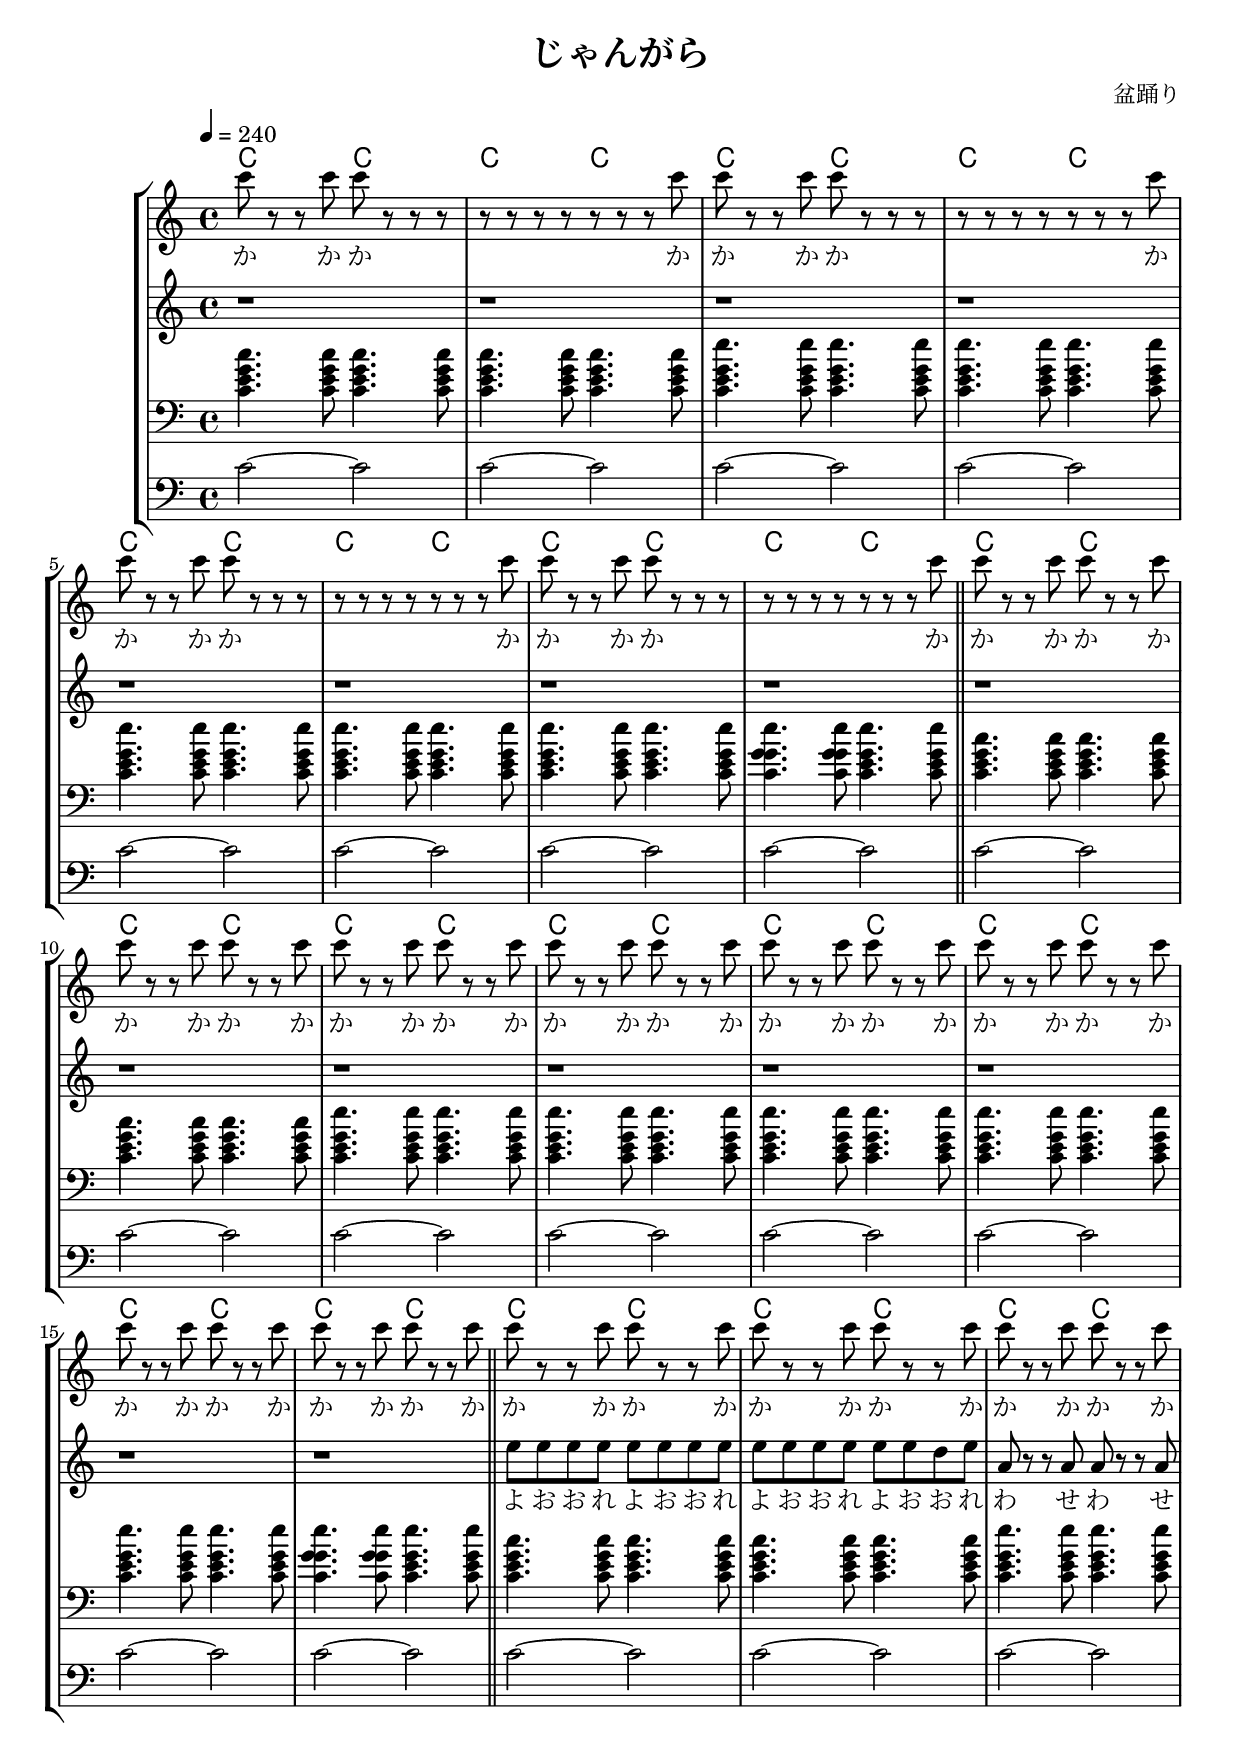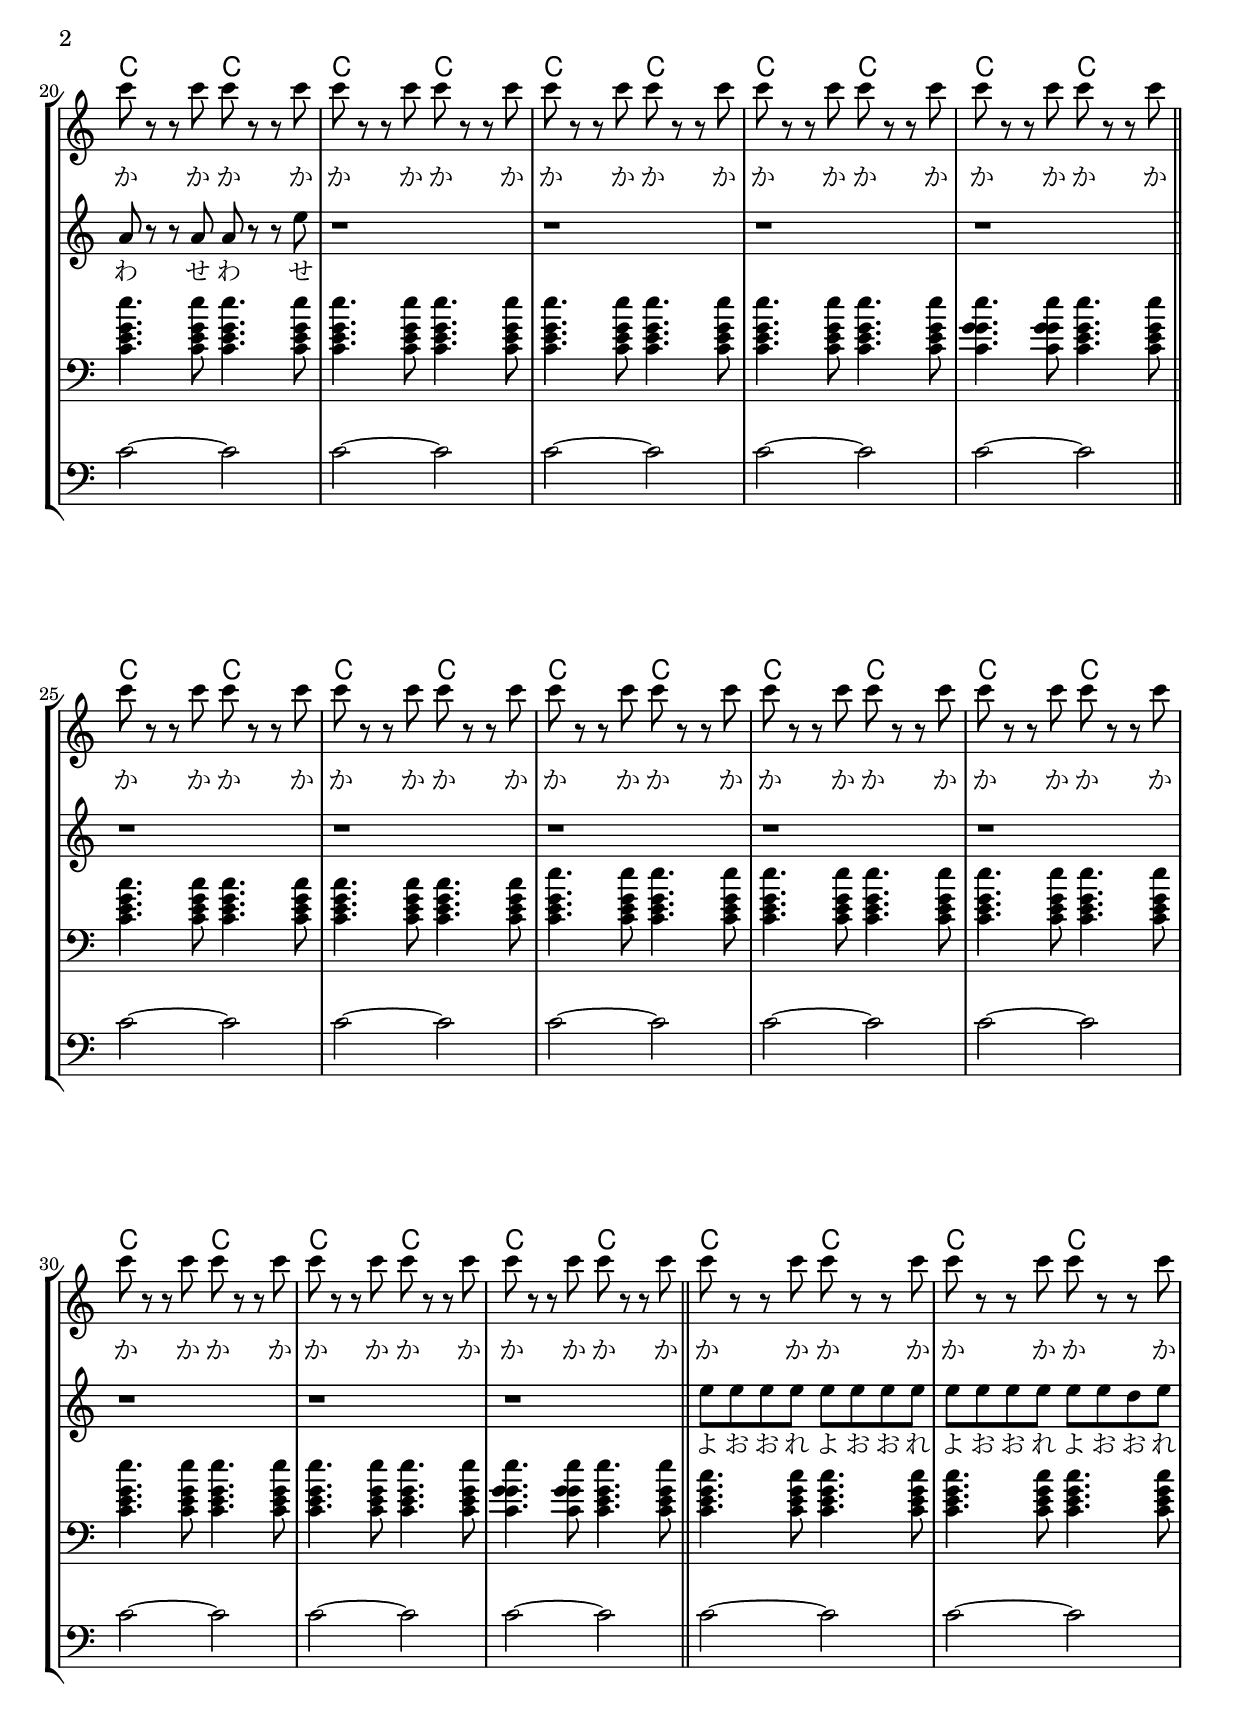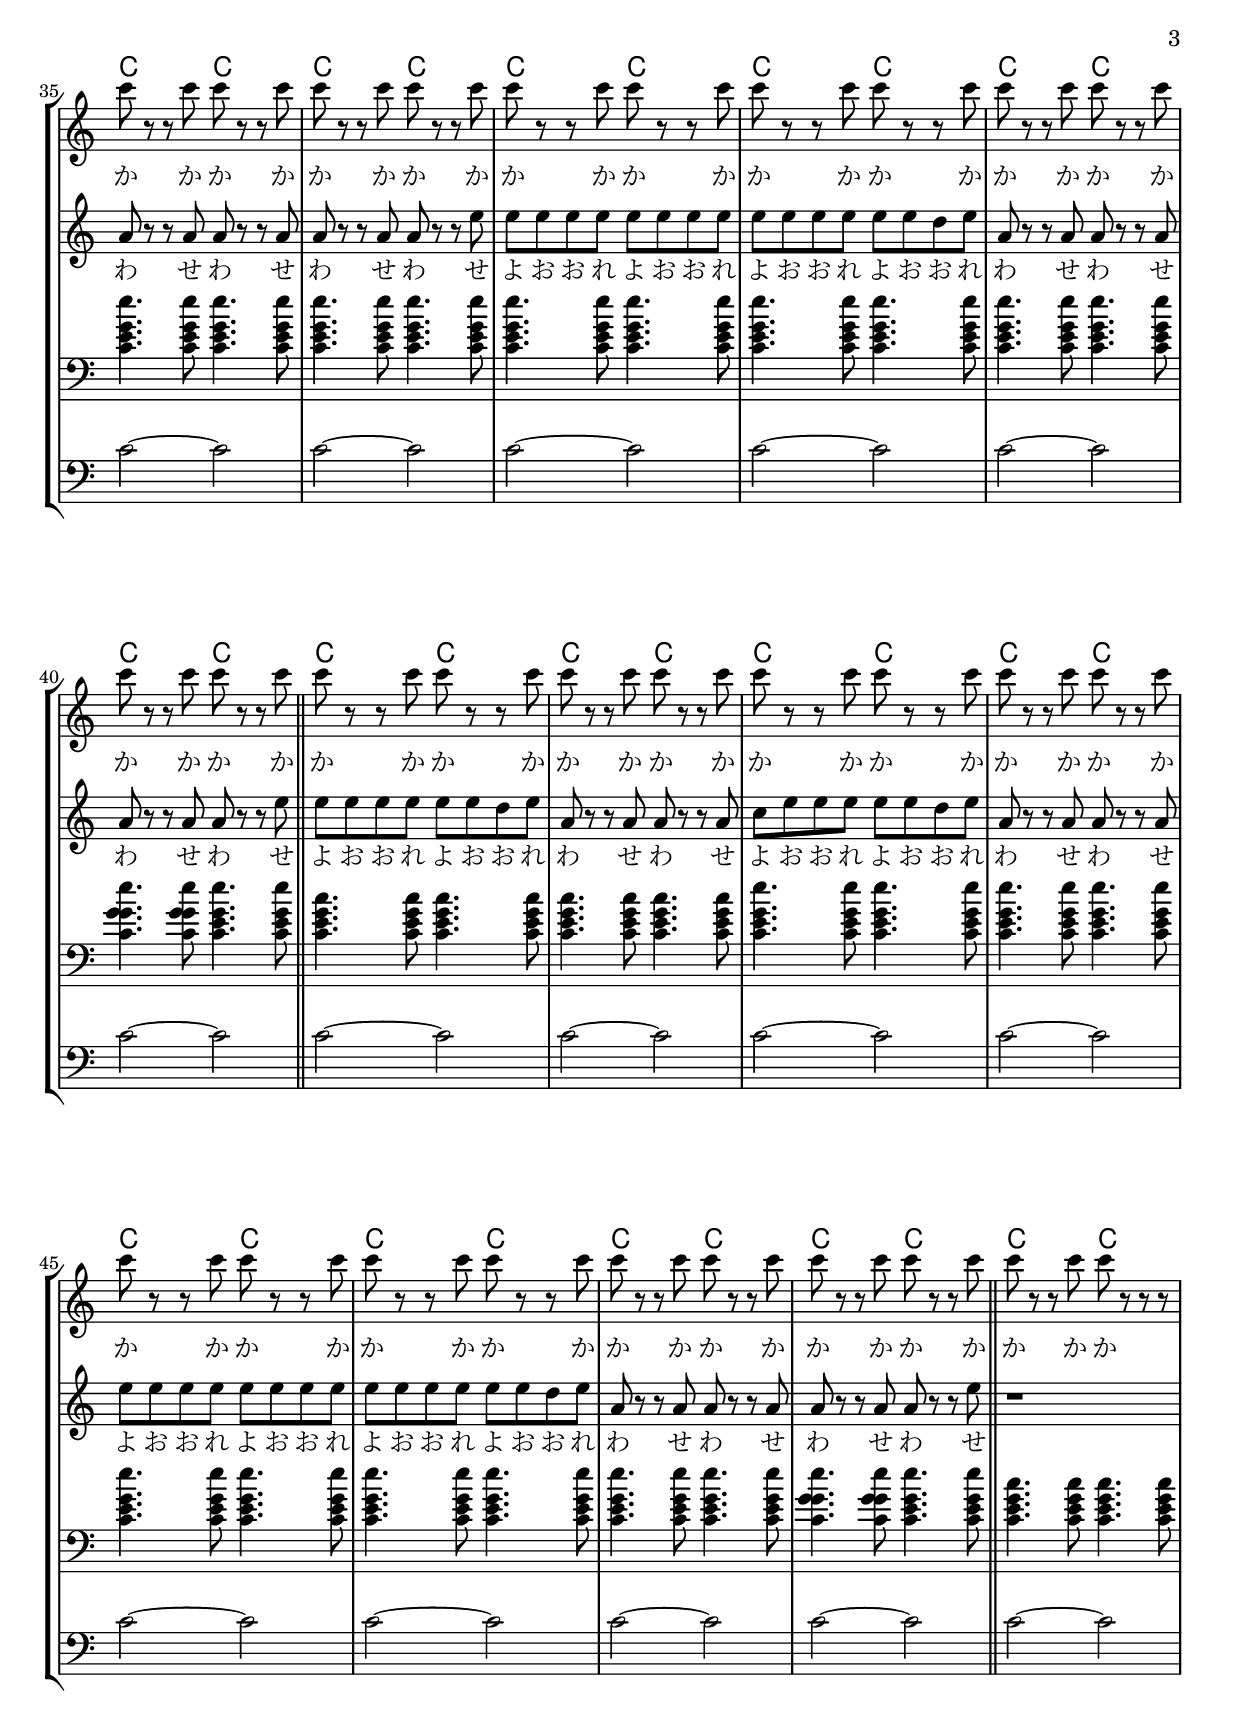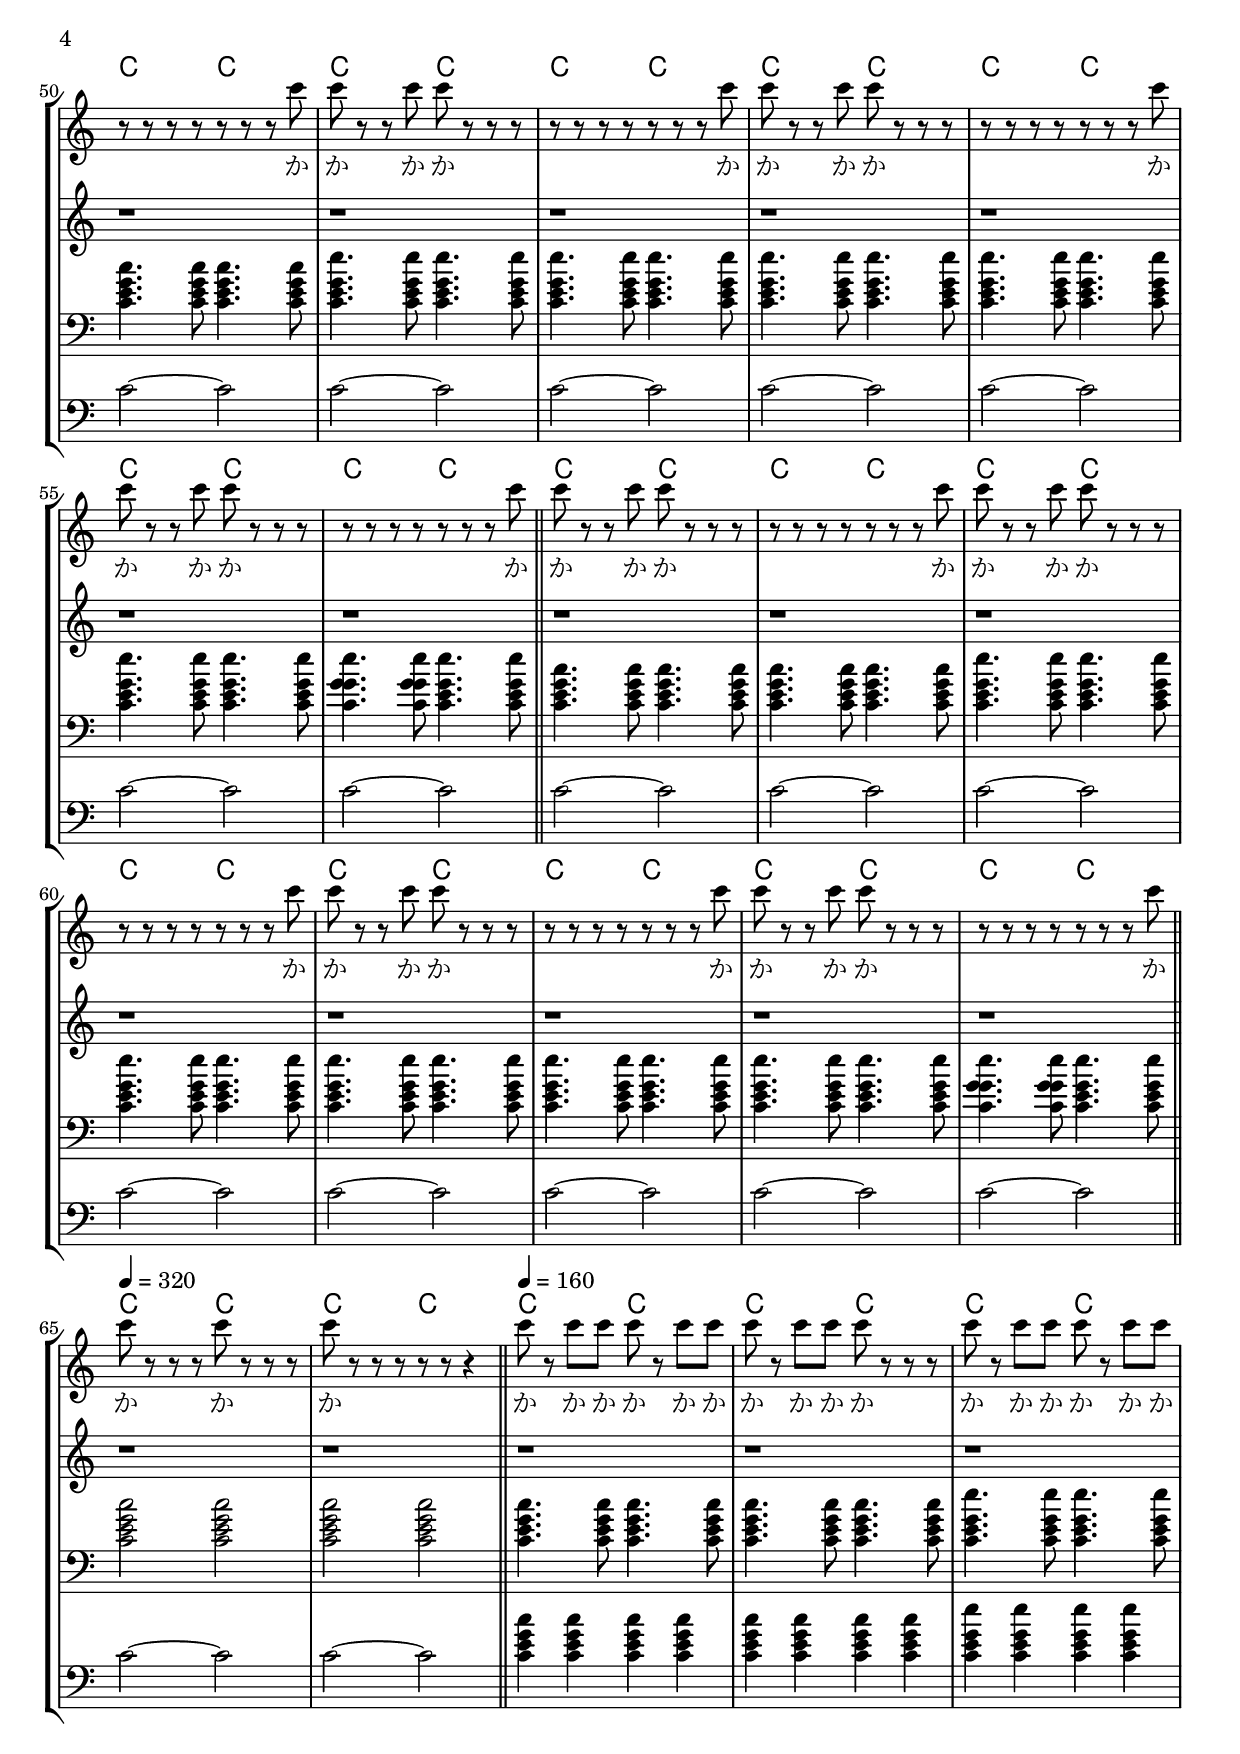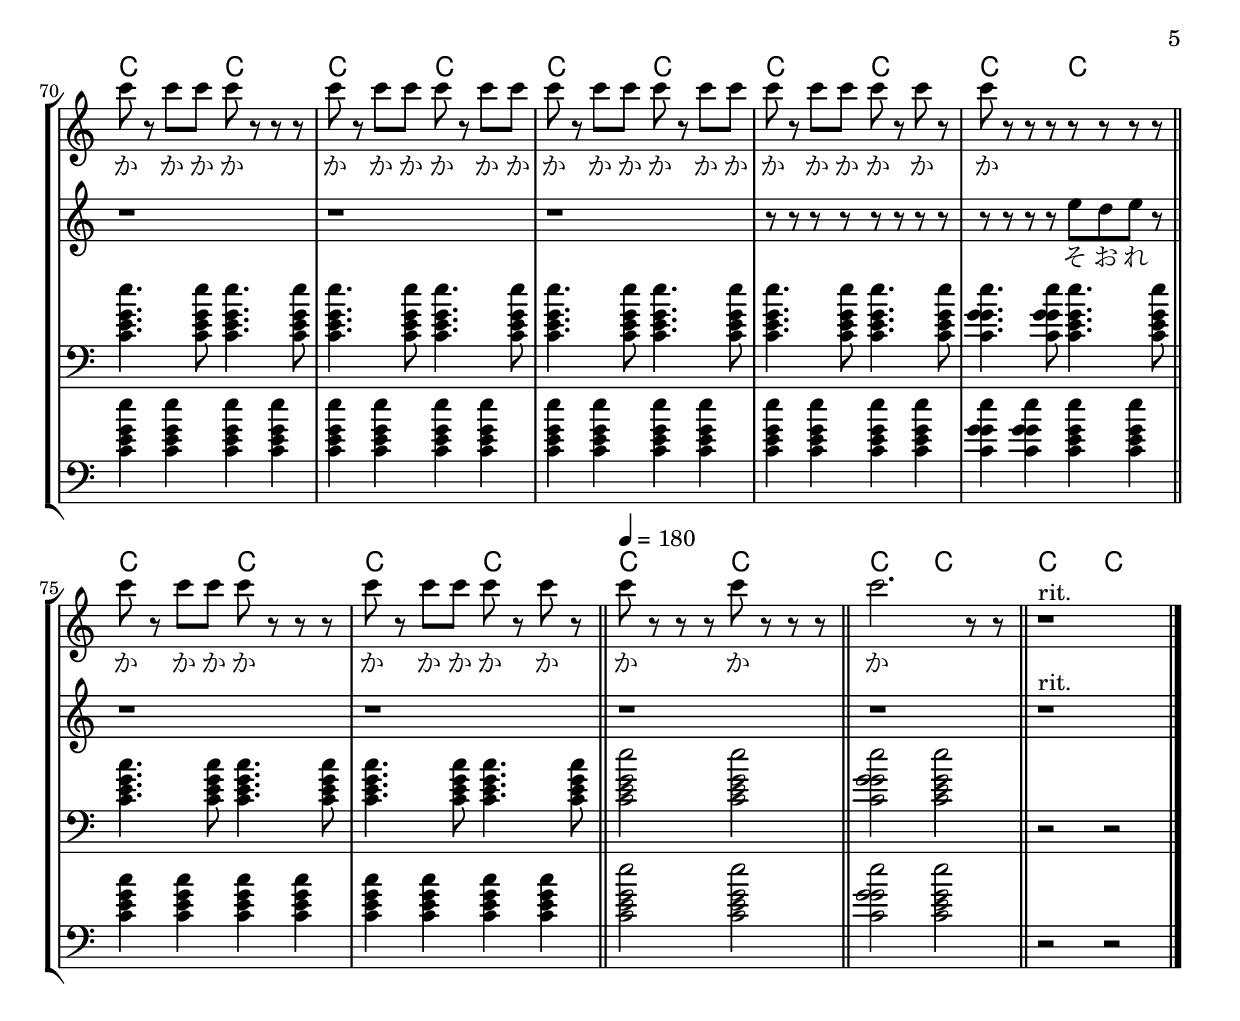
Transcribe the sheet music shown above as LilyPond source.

\version "2.12.1"

\header {
	title = \markup {じゃんがら}
	composer = \markup \center-column {盆踊り}
}

harmony = \chordmode {
	c2 c2 c2 c2 c2 c2 c2 c2 c2 c2 c2 c2 c2 c2 c2 c2 

	c2 c2 c2 c2 c2 c2 c2 c2 c2 c2 c2 c2 c2 c2 c2 c2 

	c2 c2 c2 c2 c2 c2 c2 c2 c2 c2 c2 c2 c2 c2 c2 c2 

	c2 c2 c2 c2 c2 c2 c2 c2 c2 c2 c2 c2 c2 c2 c2 c2 

	c2 c2 c2 c2 c2 c2 c2 c2 c2 c2 c2 c2 c2 c2 c2 c2 

	c2 c2 c2 c2 c2 c2 c2 c2 c2 c2 c2 c2 c2 c2 c2 c2 

	c2 c2 c2 c2 c2 c2 c2 c2 c2 c2 c2 c2 c2 c2 c2 c2 

	c2 c2 c2 c2 c2 c2 c2 c2 c2 c2 c2 c2 c2 c2 c2 c2 

	c2 c2 c2 c2 

	c2 c2 c2 c2 c2 c2 c2 c2 c2 c2 c2 c2 c2 c2 c2 c2 

	c2 c2 c2 c2 

	c2 c2 

	c2 c2 

	c2 c2 
}

melody = {
	\set Staff.midiInstrument = #"Glockenspiel"
	\set Staff.midiMinimumVolume = #0.7
	\set Staff.midiMaximumVolume = #0.9
		\key c \major
	\tempo 4 = 240
c'''8  r8  r8  c'''8  c'''8  r8  r8  r8 
	r8  r8  r8  r8  r8  r8  r8  c'''8 
	c'''8  r8  r8  c'''8  c'''8  r8  r8  r8 
	r8  r8  r8  r8  r8  r8  r8  c'''8 
	c'''8  r8  r8  c'''8  c'''8  r8  r8  r8 
	r8  r8  r8  r8  r8  r8  r8  c'''8 
	c'''8  r8  r8  c'''8  c'''8  r8  r8  r8 
	r8  r8  r8  r8  r8  r8  r8  c'''8
	\set Staff.midiInstrument = #"Glockenspiel"
	\set Staff.midiMinimumVolume = #0.7
	\set Staff.midiMaximumVolume = #0.9
	c'''8  r8  r8  c'''8  c'''8  r8  r8  c'''8 
	c'''8  r8  r8  c'''8  c'''8  r8  r8  c'''8 
	c'''8  r8  r8  c'''8  c'''8  r8  r8  c'''8 
	c'''8  r8  r8  c'''8  c'''8  r8  r8  c'''8 
	c'''8  r8  r8  c'''8  c'''8  r8  r8  c'''8 
	c'''8  r8  r8  c'''8  c'''8  r8  r8  c'''8 
	c'''8  r8  r8  c'''8  c'''8  r8  r8  c'''8 
	c'''8  r8  r8  c'''8  c'''8  r8  r8  c'''8
	\set Staff.midiInstrument = #"Glockenspiel"
	\set Staff.midiMinimumVolume = #0.7
	\set Staff.midiMaximumVolume = #0.9
	c'''8  r8  r8  c'''8  c'''8  r8  r8  c'''8 
	c'''8  r8  r8  c'''8  c'''8  r8  r8  c'''8 
	c'''8  r8  r8  c'''8  c'''8  r8  r8  c'''8 
	c'''8  r8  r8  c'''8  c'''8  r8  r8  c'''8 
	c'''8  r8  r8  c'''8  c'''8  r8  r8  c'''8 
	c'''8  r8  r8  c'''8  c'''8  r8  r8  c'''8 
	c'''8  r8  r8  c'''8  c'''8  r8  r8  c'''8 
	c'''8  r8  r8  c'''8  c'''8  r8  r8  c'''8
	\set Staff.midiInstrument = #"Glockenspiel"
	\set Staff.midiMinimumVolume = #0.7
	\set Staff.midiMaximumVolume = #0.9
	c'''8  r8  r8  c'''8  c'''8  r8  r8  c'''8 
	c'''8  r8  r8  c'''8  c'''8  r8  r8  c'''8 
	c'''8  r8  r8  c'''8  c'''8  r8  r8  c'''8 
	c'''8  r8  r8  c'''8  c'''8  r8  r8  c'''8 
	c'''8  r8  r8  c'''8  c'''8  r8  r8  c'''8 
	c'''8  r8  r8  c'''8  c'''8  r8  r8  c'''8 
	c'''8  r8  r8  c'''8  c'''8  r8  r8  c'''8 
	c'''8  r8  r8  c'''8  c'''8  r8  r8  c'''8
	\set Staff.midiInstrument = #"Glockenspiel"
	\set Staff.midiMinimumVolume = #0.7
	\set Staff.midiMaximumVolume = #0.9
	c'''8  r8  r8  c'''8  c'''8  r8  r8  c'''8 
	c'''8  r8  r8  c'''8  c'''8  r8  r8  c'''8 
	c'''8  r8  r8  c'''8  c'''8  r8  r8  c'''8 
	c'''8  r8  r8  c'''8  c'''8  r8  r8  c'''8 
	c'''8  r8  r8  c'''8  c'''8  r8  r8  c'''8 
	c'''8  r8  r8  c'''8  c'''8  r8  r8  c'''8 
	c'''8  r8  r8  c'''8  c'''8  r8  r8  c'''8 
	c'''8  r8  r8  c'''8  c'''8  r8  r8  c'''8
	\set Staff.midiInstrument = #"Glockenspiel"
	\set Staff.midiMinimumVolume = #0.7
	\set Staff.midiMaximumVolume = #0.9
	c'''8  r8  r8  c'''8  c'''8  r8  r8  c'''8 
	c'''8  r8  r8  c'''8  c'''8  r8  r8  c'''8 
	c'''8  r8  r8  c'''8  c'''8  r8  r8  c'''8 
	c'''8  r8  r8  c'''8  c'''8  r8  r8  c'''8 
	c'''8  r8  r8  c'''8  c'''8  r8  r8  c'''8 
	c'''8  r8  r8  c'''8  c'''8  r8  r8  c'''8 
	c'''8  r8  r8  c'''8  c'''8  r8  r8  c'''8 
	c'''8  r8  r8  c'''8  c'''8  r8  r8  c'''8
	\set Staff.midiInstrument = #"Glockenspiel"
	\set Staff.midiMinimumVolume = #0.7
	\set Staff.midiMaximumVolume = #0.9
	c'''8  r8  r8  c'''8  c'''8  r8  r8  r8 
	r8  r8  r8  r8  r8  r8  r8  c'''8 
	c'''8  r8  r8  c'''8  c'''8  r8  r8  r8 
	r8  r8  r8  r8  r8  r8  r8  c'''8 
	c'''8  r8  r8  c'''8  c'''8  r8  r8  r8 
	r8  r8  r8  r8  r8  r8  r8  c'''8 
	c'''8  r8  r8  c'''8  c'''8  r8  r8  r8 
	r8  r8  r8  r8  r8  r8  r8  c'''8
	\set Staff.midiInstrument = #"Glockenspiel"
	\set Staff.midiMinimumVolume = #0.7
	\set Staff.midiMaximumVolume = #0.9
	c'''8  r8  r8  c'''8  c'''8  r8  r8  r8 
	r8  r8  r8  r8  r8  r8  r8  c'''8 
	c'''8  r8  r8  c'''8  c'''8  r8  r8  r8 
	r8  r8  r8  r8  r8  r8  r8  c'''8 
	c'''8  r8  r8  c'''8  c'''8  r8  r8  r8 
	r8  r8  r8  r8  r8  r8  r8  c'''8 
	c'''8  r8  r8  c'''8  c'''8  r8  r8  r8 
	r8  r8  r8  r8  r8  r8  r8  c'''8
	\set Staff.midiInstrument = #"Glockenspiel"
	\set Staff.midiMinimumVolume = #0.7
	\set Staff.midiMaximumVolume = #0.9
		\tempo 4 = 320
c'''8  r8  r8  r8  c'''8  r8  r8  r8 
	c'''8  r8  r8  r8  r8  r8  r4
	\set Staff.midiInstrument = #"Glockenspiel"
	\set Staff.midiMinimumVolume = #0.7
	\set Staff.midiMaximumVolume = #0.9
		\tempo 4 = 160
c'''8  r8  c'''8  c'''8  c'''8  r8  c'''8  c'''8 
	c'''8  r8  c'''8  c'''8  c'''8  r8  r8  r8 
	c'''8  r8  c'''8  c'''8  c'''8  r8  c'''8  c'''8 
	c'''8  r8  c'''8  c'''8  c'''8  r8  r8  r8 
	c'''8  r8  c'''8  c'''8  c'''8  r8  c'''8  c'''8 
	c'''8  r8  c'''8  c'''8  c'''8  r8  c'''8  c'''8 
	c'''8  r8  c'''8  c'''8  c'''8  r8  c'''8  r8 
	c'''8  r8  r8  r8  r8  r8  r8  r8
	\set Staff.midiInstrument = #"Glockenspiel"
	\set Staff.midiMinimumVolume = #0.7
	\set Staff.midiMaximumVolume = #0.9
	c'''8  r8  c'''8  c'''8  c'''8  r8  r8  r8 
	c'''8  r8  c'''8  c'''8  c'''8  r8  c'''8  r8
	\set Staff.midiInstrument = #"Glockenspiel"
	\set Staff.midiMinimumVolume = #0.7
	\set Staff.midiMaximumVolume = #0.9
		\tempo 4 = 180
c'''8  r8  r8  r8  c'''8  r8  r8  r8
	\set Staff.midiInstrument = #"Glockenspiel"
	\set Staff.midiMinimumVolume = #0.7
	\set Staff.midiMaximumVolume = #0.9
	c'''2.  r8  	r8 	r1^"rit." \bar "|."
}

words = \lyricmode {
	か  か  か  か  か  か  か  か  か  か  か  か  か  か  か  か  
	か  か  か  か  か  か  か  か  か  か  か  か  か  か  か  か  か  か  か  か  か  か  か  か  か  か  か  か  か  か  か  か  
	か  か  か  か  か  か  か  か  か  か  か  か  か  か  か  か  か  か  か  か  か  か  か  か  か  か  か  か  か  か  か  か  
	か  か  か  か  か  か  か  か  か  か  か  か  か  か  か  か  か  か  か  か  か  か  か  か  か  か  か  か  か  か  か  か  
	か  か  か  か  か  か  か  か  か  か  か  か  か  か  か  か  か  か  か  か  か  か  か  か  か  か  か  か  か  か  か  か  
	か  か  か  か  か  か  か  か  か  か  か  か  か  か  か  か  か  か  か  か  か  か  か  か  か  か  か  か  か  か  か  か  
	か  か  か  か  か  か  か  か  か  か  か  か  か  か  か  か  
	か  か  か  か  か  か  か  か  か  か  か  か  か  か  か  か  
	か  か  か  
	か  か  か  か  か  か  か  か  か  か  か  か  か  か  か  か  か  か  か  か  か  か  か  か  か  か  か  か  か  か  か  か  か  か  か  か  か  か  
	か  か  か  か  か  か  か  か  か  
	か  か  
	か  
	
}

secondmelody = {
	\key c \major
	\tempo 4 = 240
	r1 | r1 | r1 | r1 | r1 | r1 | r1 | r1   
	r1 | r1 | r1 | r1 | r1 | r1 | r1 | r1   
	\set Staff.midiInstrument = #"mmi0.42"
	\set Staff.midiMinimumVolume = #0.7
	\set Staff.midiMaximumVolume = #0.9
	e''8  e''8  e''8  e''8  e''8  e''8  e''8  e''8 
	e''8  e''8  e''8  e''8  e''8  e''8  d''8  e''8 
	a'8  r8  r8  a'8  a'8  r8  r8  a'8 
	a'8  r8  r8  a'8  a'8  r8  r8  e''8
	r1 r1 r1 r1 	r1 | r1 | r1 | r1 | r1 | r1 | r1 | r1   
	\set Staff.midiInstrument = #"mmi0.42"
	\set Staff.midiMinimumVolume = #0.7
	\set Staff.midiMaximumVolume = #0.9
	e''8  e''8  e''8  e''8  e''8  e''8  e''8  e''8 
	e''8  e''8  e''8  e''8  e''8  e''8  d''8  e''8 
	a'8  r8  r8  a'8  a'8  r8  r8  a'8 
	a'8  r8  r8  a'8  a'8  r8  r8  e''8 
	e''8  e''8  e''8  e''8  e''8  e''8  e''8  e''8 
	e''8  e''8  e''8  e''8  e''8  e''8  d''8  e''8 
	a'8  r8  r8  a'8  a'8  r8  r8  a'8 
	a'8  r8  r8  a'8  a'8  r8  r8  e''8
	\set Staff.midiInstrument = #"mmi0.42"
	\set Staff.midiMinimumVolume = #0.7
	\set Staff.midiMaximumVolume = #0.9
	e''8  e''8  e''8  e''8  e''8  e''8  d''8  e''8 
	a'8  r8  r8  a'8  a'8  r8  r8  a'8 
	c''8  e''8  e''8  e''8  e''8  e''8  d''8  e''8 
	a'8  r8  r8  a'8  a'8  r8  r8  a'8 
	e''8  e''8  e''8  e''8  e''8  e''8  e''8  e''8 
	e''8  e''8  e''8  e''8  e''8  e''8  d''8  e''8 
	a'8  r8  r8  a'8  a'8  r8  r8  a'8 
	a'8  r8  r8  a'8  a'8  r8  r8  e''8
	r1 | r1 | r1 | r1 | r1 | r1 | r1 | r1   
	r1 | r1 | r1 | r1 | r1 | r1 | r1 | r1   
	\tempo 4 = 320
	r1 | r1   
	\set Staff.midiInstrument = #"mmi0.42"
	\set Staff.midiMinimumVolume = #0.7
	\set Staff.midiMaximumVolume = #0.9
		\tempo 4 = 160
r1
r1
r1
r1
r1
r1
r8  r8  r8  r8  r8  r8  r8  r8 
	r8  r8  r8  r8  e''8  d''8  e''8  r8
	r1 | r1   
	\tempo 4 = 180
	r1   
	r1   
	r1^"rit." \bar "|."
}

secondwords = \lyricmode {
	
	
	よ  お  お  れ  よ  お  お  れ  よ  お  お  れ  よ  お  お  れ  わ  せ  わ  せ  わ  せ  わ  せ  
	
	よ  お  お  れ  よ  お  お  れ  よ  お  お  れ  よ  お  お  れ  わ  せ  わ  せ  わ  せ  わ  せ  よ  お  お  れ  よ  お  お  れ  よ  お  お  れ  よ  お  お  れ  わ  せ  わ  せ  わ  せ  わ  せ  
	よ  お  お  れ  よ  お  お  れ  わ  せ  わ  せ  よ  お  お  れ  よ  お  お  れ  わ  せ  わ  せ  よ  お  お  れ  よ  お  お  れ  よ  お  お  れ  よ  お  お  れ  わ  せ  わ  せ  わ  せ  わ  せ  
	
	
	
	そ  お  れ  
	
	
	
	
}

tempochange = {
	\time 4/4
	\tempo 4 = 240
	r1 | r1 | r1 | r1 | r1 | r1 | r1 | r1 \bar "||"
	\tempo 4 = 240
	r1 | r1 | r1 | r1 | r1 | r1 | r1 | r1 \bar "||"
	\tempo 4 = 240
	r1 | r1 | r1 | r1 | r1 | r1 | r1 | r1 \bar "||"
	\tempo 4 = 240
	r1 | r1 | r1 | r1 | r1 | r1 | r1 | r1 \bar "||"
	\tempo 4 = 240
	r1 | r1 | r1 | r1 | r1 | r1 | r1 | r1 \bar "||"
	\tempo 4 = 240
	r1 | r1 | r1 | r1 | r1 | r1 | r1 | r1 \bar "||"
	\tempo 4 = 240
	r1 | r1 | r1 | r1 | r1 | r1 | r1 | r1 \bar "||"
	\tempo 4 = 240
	r1 | r1 | r1 | r1 | r1 | r1 | r1 | r1 \bar "||"
	\tempo 4 = 320
	r1 | r1 \bar "||"
	\tempo 4 = 160
	r1 | r1 | r1 | r1 | r1 | r1 | r1 | r1 \bar "||"
	\tempo 4 = 160
	r1 | r1 \bar "||"
	\tempo 4 = 180
	r1 \bar "||"
	\tempo 4 = 180
	r1 \bar "||"
	\tempo 4 = 180
	\tempo 4 = 135 r2 \tempo 4 = 120 r2 \bar "|."
}

mainacc = {
	\clef bass
	\set Staff.midiInstrument = #"Taiko Drum"
	\set Staff.midiMinimumVolume = #0.3
	\set Staff.midiMaximumVolume = #0.6
	\time 4/4
	\key c \major
	\tempo 4 = 240
	<c' e' g' c''>4. <c' e' g' c''>8
	<c' e' g' c''>4. <c' e' g' c''>8
	<c' e' g' c''>4. <c' e' g' c''>8
	<c' e' g' c''>4. <c' e' g' c''>8
	<c' e' g' e''>4. <c' e' g' e''>8
	<c' e' g' e''>4. <c' e' g' e''>8
	<c' e' g' e''>4. <c' e' g' e''>8
	<c' e' g' e''>4. <c' e' g' e''>8
	<c' e' g' e''>4. <c' e' g' e''>8
	<c' e' g' e''>4. <c' e' g' e''>8
	<c' e' g' e''>4. <c' e' g' e''>8
	<c' e' g' e''>4. <c' e' g' e''>8
	<c' e' g' e''>4. <c' e' g' e''>8
	<c' e' g' e''>4. <c' e' g' e''>8
	<c' g' g' e''>4. <c' g' g' e''>8
	<c' e' g' e''>4. <c' e' g' e''>8
	\bar "||"

	\set Staff.midiInstrument = #"Taiko Drum"
	\set Staff.midiMinimumVolume = #0.3
	\set Staff.midiMaximumVolume = #0.6
	<c' e' g' c''>4. <c' e' g' c''>8
	<c' e' g' c''>4. <c' e' g' c''>8
	<c' e' g' c''>4. <c' e' g' c''>8
	<c' e' g' c''>4. <c' e' g' c''>8
	<c' e' g' e''>4. <c' e' g' e''>8
	<c' e' g' e''>4. <c' e' g' e''>8
	<c' e' g' e''>4. <c' e' g' e''>8
	<c' e' g' e''>4. <c' e' g' e''>8
	<c' e' g' e''>4. <c' e' g' e''>8
	<c' e' g' e''>4. <c' e' g' e''>8
	<c' e' g' e''>4. <c' e' g' e''>8
	<c' e' g' e''>4. <c' e' g' e''>8
	<c' e' g' e''>4. <c' e' g' e''>8
	<c' e' g' e''>4. <c' e' g' e''>8
	<c' g' g' e''>4. <c' g' g' e''>8
	<c' e' g' e''>4. <c' e' g' e''>8
	\bar "||"

	\set Staff.midiInstrument = #"Taiko Drum"
	\set Staff.midiMinimumVolume = #0.3
	\set Staff.midiMaximumVolume = #0.6
	<c' e' g' c''>4. <c' e' g' c''>8
	<c' e' g' c''>4. <c' e' g' c''>8
	<c' e' g' c''>4. <c' e' g' c''>8
	<c' e' g' c''>4. <c' e' g' c''>8
	<c' e' g' e''>4. <c' e' g' e''>8
	<c' e' g' e''>4. <c' e' g' e''>8
	<c' e' g' e''>4. <c' e' g' e''>8
	<c' e' g' e''>4. <c' e' g' e''>8
	<c' e' g' e''>4. <c' e' g' e''>8
	<c' e' g' e''>4. <c' e' g' e''>8
	<c' e' g' e''>4. <c' e' g' e''>8
	<c' e' g' e''>4. <c' e' g' e''>8
	<c' e' g' e''>4. <c' e' g' e''>8
	<c' e' g' e''>4. <c' e' g' e''>8
	<c' g' g' e''>4. <c' g' g' e''>8
	<c' e' g' e''>4. <c' e' g' e''>8
	\bar "||"

	\set Staff.midiInstrument = #"Taiko Drum"
	\set Staff.midiMinimumVolume = #0.3
	\set Staff.midiMaximumVolume = #0.6
	<c' e' g' c''>4. <c' e' g' c''>8
	<c' e' g' c''>4. <c' e' g' c''>8
	<c' e' g' c''>4. <c' e' g' c''>8
	<c' e' g' c''>4. <c' e' g' c''>8
	<c' e' g' e''>4. <c' e' g' e''>8
	<c' e' g' e''>4. <c' e' g' e''>8
	<c' e' g' e''>4. <c' e' g' e''>8
	<c' e' g' e''>4. <c' e' g' e''>8
	<c' e' g' e''>4. <c' e' g' e''>8
	<c' e' g' e''>4. <c' e' g' e''>8
	<c' e' g' e''>4. <c' e' g' e''>8
	<c' e' g' e''>4. <c' e' g' e''>8
	<c' e' g' e''>4. <c' e' g' e''>8
	<c' e' g' e''>4. <c' e' g' e''>8
	<c' g' g' e''>4. <c' g' g' e''>8
	<c' e' g' e''>4. <c' e' g' e''>8
	\bar "||"

	\set Staff.midiInstrument = #"Taiko Drum"
	\set Staff.midiMinimumVolume = #0.3
	\set Staff.midiMaximumVolume = #0.6
	<c' e' g' c''>4. <c' e' g' c''>8
	<c' e' g' c''>4. <c' e' g' c''>8
	<c' e' g' c''>4. <c' e' g' c''>8
	<c' e' g' c''>4. <c' e' g' c''>8
	<c' e' g' e''>4. <c' e' g' e''>8
	<c' e' g' e''>4. <c' e' g' e''>8
	<c' e' g' e''>4. <c' e' g' e''>8
	<c' e' g' e''>4. <c' e' g' e''>8
	<c' e' g' e''>4. <c' e' g' e''>8
	<c' e' g' e''>4. <c' e' g' e''>8
	<c' e' g' e''>4. <c' e' g' e''>8
	<c' e' g' e''>4. <c' e' g' e''>8
	<c' e' g' e''>4. <c' e' g' e''>8
	<c' e' g' e''>4. <c' e' g' e''>8
	<c' g' g' e''>4. <c' g' g' e''>8
	<c' e' g' e''>4. <c' e' g' e''>8
	\bar "||"

	\set Staff.midiInstrument = #"Taiko Drum"
	\set Staff.midiMinimumVolume = #0.3
	\set Staff.midiMaximumVolume = #0.6
	<c' e' g' c''>4. <c' e' g' c''>8
	<c' e' g' c''>4. <c' e' g' c''>8
	<c' e' g' c''>4. <c' e' g' c''>8
	<c' e' g' c''>4. <c' e' g' c''>8
	<c' e' g' e''>4. <c' e' g' e''>8
	<c' e' g' e''>4. <c' e' g' e''>8
	<c' e' g' e''>4. <c' e' g' e''>8
	<c' e' g' e''>4. <c' e' g' e''>8
	<c' e' g' e''>4. <c' e' g' e''>8
	<c' e' g' e''>4. <c' e' g' e''>8
	<c' e' g' e''>4. <c' e' g' e''>8
	<c' e' g' e''>4. <c' e' g' e''>8
	<c' e' g' e''>4. <c' e' g' e''>8
	<c' e' g' e''>4. <c' e' g' e''>8
	<c' g' g' e''>4. <c' g' g' e''>8
	<c' e' g' e''>4. <c' e' g' e''>8
	\bar "||"

	\set Staff.midiInstrument = #"Taiko Drum"
	\set Staff.midiMinimumVolume = #0.3
	\set Staff.midiMaximumVolume = #0.6
	<c' e' g' c''>4. <c' e' g' c''>8
	<c' e' g' c''>4. <c' e' g' c''>8
	<c' e' g' c''>4. <c' e' g' c''>8
	<c' e' g' c''>4. <c' e' g' c''>8
	<c' e' g' e''>4. <c' e' g' e''>8
	<c' e' g' e''>4. <c' e' g' e''>8
	<c' e' g' e''>4. <c' e' g' e''>8
	<c' e' g' e''>4. <c' e' g' e''>8
	<c' e' g' e''>4. <c' e' g' e''>8
	<c' e' g' e''>4. <c' e' g' e''>8
	<c' e' g' e''>4. <c' e' g' e''>8
	<c' e' g' e''>4. <c' e' g' e''>8
	<c' e' g' e''>4. <c' e' g' e''>8
	<c' e' g' e''>4. <c' e' g' e''>8
	<c' g' g' e''>4. <c' g' g' e''>8
	<c' e' g' e''>4. <c' e' g' e''>8
	\bar "||"

	\set Staff.midiInstrument = #"Taiko Drum"
	\set Staff.midiMinimumVolume = #0.3
	\set Staff.midiMaximumVolume = #0.6
	<c' e' g' c''>4. <c' e' g' c''>8
	<c' e' g' c''>4. <c' e' g' c''>8
	<c' e' g' c''>4. <c' e' g' c''>8
	<c' e' g' c''>4. <c' e' g' c''>8
	<c' e' g' e''>4. <c' e' g' e''>8
	<c' e' g' e''>4. <c' e' g' e''>8
	<c' e' g' e''>4. <c' e' g' e''>8
	<c' e' g' e''>4. <c' e' g' e''>8
	<c' e' g' e''>4. <c' e' g' e''>8
	<c' e' g' e''>4. <c' e' g' e''>8
	<c' e' g' e''>4. <c' e' g' e''>8
	<c' e' g' e''>4. <c' e' g' e''>8
	<c' e' g' e''>4. <c' e' g' e''>8
	<c' e' g' e''>4. <c' e' g' e''>8
	<c' g' g' e''>4. <c' g' g' e''>8
	<c' e' g' e''>4. <c' e' g' e''>8
	\bar "||"

	\set Staff.midiInstrument = #"Taiko Drum"
	\set Staff.midiMinimumVolume = #0.3
	\set Staff.midiMaximumVolume = #0.6
	\tempo 4 = 320
	<c' e' g' c''>2
	<c' e' g' c''>2
	<c' e' g' c''>2
	<c' e' g' c''>2
	\bar "||"

	\set Staff.midiInstrument = #"Taiko Drum"
	\set Staff.midiMinimumVolume = #0.3
	\set Staff.midiMaximumVolume = #0.6
	\tempo 4 = 160
	<c' e' g' c''>4. <c' e' g' c''>8
	<c' e' g' c''>4. <c' e' g' c''>8
	<c' e' g' c''>4. <c' e' g' c''>8
	<c' e' g' c''>4. <c' e' g' c''>8
	<c' e' g' e''>4. <c' e' g' e''>8
	<c' e' g' e''>4. <c' e' g' e''>8
	<c' e' g' e''>4. <c' e' g' e''>8
	<c' e' g' e''>4. <c' e' g' e''>8
	<c' e' g' e''>4. <c' e' g' e''>8
	<c' e' g' e''>4. <c' e' g' e''>8
	<c' e' g' e''>4. <c' e' g' e''>8
	<c' e' g' e''>4. <c' e' g' e''>8
	<c' e' g' e''>4. <c' e' g' e''>8
	<c' e' g' e''>4. <c' e' g' e''>8
	<c' g' g' e''>4. <c' g' g' e''>8
	<c' e' g' e''>4. <c' e' g' e''>8
	\bar "||"

	\set Staff.midiInstrument = #"Taiko Drum"
	\set Staff.midiMinimumVolume = #0.3
	\set Staff.midiMaximumVolume = #0.6
	<c' e' g' c''>4. <c' e' g' c''>8
	<c' e' g' c''>4. <c' e' g' c''>8
	<c' e' g' c''>4. <c' e' g' c''>8
	<c' e' g' c''>4. <c' e' g' c''>8
	\bar "||"

	\set Staff.midiInstrument = #"Taiko Drum"
	\set Staff.midiMinimumVolume = #0.3
	\set Staff.midiMaximumVolume = #0.6
	\tempo 4 = 180
	<c' e' g' e''>2
	<c' e' g' e''>2
	\bar "||"

	\set Staff.midiInstrument = #"Taiko Drum"
	\set Staff.midiMinimumVolume = #0.3
	\set Staff.midiMaximumVolume = #0.6
	<c' g' g' e''>2
	<c' e' g' e''>2
	\bar "||"

	\set Staff.midiInstrument = #"Acoustic grand"
	\set Staff.midiMinimumVolume = #0.3
	\set Staff.midiMaximumVolume = #0.6
	r2
	r2
	\bar "|."
}

subacc = {
	\clef bass
	\set Staff.midiInstrument = #"Taiko Drum"
	\set Staff.midiMinimumVolume = #0.3
	\set Staff.midiMaximumVolume = #0.6
	\time 4/4
	\key c \major
	\tempo 4 = 240
	c'2
	~c'2
	c'2
	~c'2
	c'2
	~c'2
	c'2
	~c'2
	c'2
	~c'2
	c'2
	~c'2
	c'2
	~c'2
	c'2
	~c'2
	\bar "||"

	\set Staff.midiInstrument = #"Taiko Drum"
	\set Staff.midiMinimumVolume = #0.3
	\set Staff.midiMaximumVolume = #0.6
	c'2
	~c'2
	c'2
	~c'2
	c'2
	~c'2
	c'2
	~c'2
	c'2
	~c'2
	c'2
	~c'2
	c'2
	~c'2
	c'2
	~c'2
	\bar "||"

	\set Staff.midiInstrument = #"Taiko Drum"
	\set Staff.midiMinimumVolume = #0.3
	\set Staff.midiMaximumVolume = #0.6
	c'2
	~c'2
	c'2
	~c'2
	c'2
	~c'2
	c'2
	~c'2
	c'2
	~c'2
	c'2
	~c'2
	c'2
	~c'2
	c'2
	~c'2
	\bar "||"

	\set Staff.midiInstrument = #"Taiko Drum"
	\set Staff.midiMinimumVolume = #0.3
	\set Staff.midiMaximumVolume = #0.6
	c'2
	~c'2
	c'2
	~c'2
	c'2
	~c'2
	c'2
	~c'2
	c'2
	~c'2
	c'2
	~c'2
	c'2
	~c'2
	c'2
	~c'2
	\bar "||"

	\set Staff.midiInstrument = #"Taiko Drum"
	\set Staff.midiMinimumVolume = #0.3
	\set Staff.midiMaximumVolume = #0.6
	c'2
	~c'2
	c'2
	~c'2
	c'2
	~c'2
	c'2
	~c'2
	c'2
	~c'2
	c'2
	~c'2
	c'2
	~c'2
	c'2
	~c'2
	\bar "||"

	\set Staff.midiInstrument = #"Taiko Drum"
	\set Staff.midiMinimumVolume = #0.3
	\set Staff.midiMaximumVolume = #0.6
	c'2
	~c'2
	c'2
	~c'2
	c'2
	~c'2
	c'2
	~c'2
	c'2
	~c'2
	c'2
	~c'2
	c'2
	~c'2
	c'2
	~c'2
	\bar "||"

	\set Staff.midiInstrument = #"Taiko Drum"
	\set Staff.midiMinimumVolume = #0.3
	\set Staff.midiMaximumVolume = #0.6
	c'2
	~c'2
	c'2
	~c'2
	c'2
	~c'2
	c'2
	~c'2
	c'2
	~c'2
	c'2
	~c'2
	c'2
	~c'2
	c'2
	~c'2
	\bar "||"

	\set Staff.midiInstrument = #"Taiko Drum"
	\set Staff.midiMinimumVolume = #0.3
	\set Staff.midiMaximumVolume = #0.6
	c'2
	~c'2
	c'2
	~c'2
	c'2
	~c'2
	c'2
	~c'2
	c'2
	~c'2
	c'2
	~c'2
	c'2
	~c'2
	c'2
	~c'2
	\bar "||"

	\set Staff.midiInstrument = #"Taiko Drum"
	\set Staff.midiMinimumVolume = #0.3
	\set Staff.midiMaximumVolume = #0.6
	\tempo 4 = 320
	c'2
	~c'2
	c'2
	~c'2
	\bar "||"

	\set Staff.midiInstrument = #"Taiko Drum"
	\set Staff.midiMinimumVolume = #0.3
	\set Staff.midiMaximumVolume = #0.6
	\tempo 4 = 160
	<c' e' g' c''>4 <c' e' g' c''>4
	<c' e' g' c''>4 <c' e' g' c''>4
	<c' e' g' c''>4 <c' e' g' c''>4
	<c' e' g' c''>4 <c' e' g' c''>4
	<c' e' g' e''>4 <c' e' g' e''>4
	<c' e' g' e''>4 <c' e' g' e''>4
	<c' e' g' e''>4 <c' e' g' e''>4
	<c' e' g' e''>4 <c' e' g' e''>4
	<c' e' g' e''>4 <c' e' g' e''>4
	<c' e' g' e''>4 <c' e' g' e''>4
	<c' e' g' e''>4 <c' e' g' e''>4
	<c' e' g' e''>4 <c' e' g' e''>4
	<c' e' g' e''>4 <c' e' g' e''>4
	<c' e' g' e''>4 <c' e' g' e''>4
	<c' g' g' e''>4 <c' g' g' e''>4
	<c' e' g' e''>4 <c' e' g' e''>4
	\bar "||"

	\set Staff.midiInstrument = #"Taiko Drum"
	\set Staff.midiMinimumVolume = #0.3
	\set Staff.midiMaximumVolume = #0.6
	<c' e' g' c''>4 <c' e' g' c''>4
	<c' e' g' c''>4 <c' e' g' c''>4
	<c' e' g' c''>4 <c' e' g' c''>4
	<c' e' g' c''>4 <c' e' g' c''>4
	\bar "||"

	\set Staff.midiInstrument = #"Taiko Drum"
	\set Staff.midiMinimumVolume = #0.3
	\set Staff.midiMaximumVolume = #0.6
	\tempo 4 = 180
	<c' e' g' e''>2
	<c' e' g' e''>2
	\bar "||"

	\set Staff.midiInstrument = #"Taiko Drum"
	\set Staff.midiMinimumVolume = #0.3
	\set Staff.midiMaximumVolume = #0.6
	<c' g' g' e''>2
	<c' e' g' e''>2
	\bar "||"

	\set Staff.midiInstrument = #"Acoustic grand"
	\set Staff.midiMinimumVolume = #0.3
	\set Staff.midiMaximumVolume = #0.6
	r2
	r2
	\bar "|."
}

percA = {
	\drummode {
	r1 |r1 |r1 |r1 |r1 |r1 |r1 |r1 \bar "||"
	r1 |r1 |r1 |r1 |r1 |r1 |r1 |r1 \bar "||"
	r1 |r1 |r1 |r1 |r1 |r1 |r1 |r1 \bar "||"
	r1 |r1 |r1 |r1 |r1 |r1 |r1 |r1 \bar "||"
	r1 |r1 |r1 |r1 |r1 |r1 |r1 |r1 \bar "||"
	r1 |r1 |r1 |r1 |r1 |r1 |r1 |r1 \bar "||"
	r1 |r1 |r1 |r1 |r1 |r1 |r1 |r1 \bar "||"
	r1 |r1 |r1 |r1 |r1 |r1 |r1 |r1 \bar "||"
	r1 |r1 \bar "||"
	r1 |r1 |r1 |r1 |r1 |r1 |r1 |r1 \bar "||"
	r1 |r1 \bar "||"
	r1 \bar "||"
	r1 \bar "||"
	r1 \bar "|."
	}
}

percB = {
	\drummode {
	r1 |r1 |r1 |r1 |r1 |r1 |r1 |r1 \bar "||"
	r1 |r1 |r1 |r1 |r1 |r1 |r1 |r1 \bar "||"
	r1 |r1 |r1 |r1 |r1 |r1 |r1 |r1 \bar "||"
	r1 |r1 |r1 |r1 |r1 |r1 |r1 |r1 \bar "||"
	r1 |r1 |r1 |r1 |r1 |r1 |r1 |r1 \bar "||"
	r1 |r1 |r1 |r1 |r1 |r1 |r1 |r1 \bar "||"
	r1 |r1 |r1 |r1 |r1 |r1 |r1 |r1 \bar "||"
	r1 |r1 |r1 |r1 |r1 |r1 |r1 |r1 \bar "||"
	r1 |r1 \bar "||"
	r1 |r1 |r1 |r1 |r1 |r1 |r1 |r1 \bar "||"
	r1 |r1 \bar "||"
	r1 \bar "||"
	r1 \bar "||"
	r1 \bar "|."
	}
}

percC = {
	\drummode {
	r1 |r1 |r1 |r1 |r1 |r1 |r1 |r1 \bar "||"
	r1 |r1 |r1 |r1 |r1 |r1 |r1 |r1 \bar "||"
	r1 |r1 |r1 |r1 |r1 |r1 |r1 |r1 \bar "||"
	r1 |r1 |r1 |r1 |r1 |r1 |r1 |r1 \bar "||"
	r1 |r1 |r1 |r1 |r1 |r1 |r1 |r1 \bar "||"
	r1 |r1 |r1 |r1 |r1 |r1 |r1 |r1 \bar "||"
	r1 |r1 |r1 |r1 |r1 |r1 |r1 |r1 \bar "||"
	r1 |r1 |r1 |r1 |r1 |r1 |r1 |r1 \bar "||"
	r1 |r1 \bar "||"
	r1 |r1 |r1 |r1 |r1 |r1 |r1 |r1 \bar "||"
	r1 |r1 \bar "||"
	r1 \bar "||"
	r1 \bar "||"
	r1 \bar "|."
	}
}

percD = {
	\drummode {
	r1 |r1 |r1 |r1 |r1 |r1 |r1 |r1 \bar "||"
	r1 |r1 |r1 |r1 |r1 |r1 |r1 |r1 \bar "||"
	r1 |r1 |r1 |r1 |r1 |r1 |r1 |r1 \bar "||"
	r1 |r1 |r1 |r1 |r1 |r1 |r1 |r1 \bar "||"
	r1 |r1 |r1 |r1 |r1 |r1 |r1 |r1 \bar "||"
	r1 |r1 |r1 |r1 |r1 |r1 |r1 |r1 \bar "||"
	r1 |r1 |r1 |r1 |r1 |r1 |r1 |r1 \bar "||"
	r1 |r1 |r1 |r1 |r1 |r1 |r1 |r1 \bar "||"
	r1 |r1 \bar "||"
	r1 |r1 |r1 |r1 |r1 |r1 |r1 |r1 \bar "||"
	r1 |r1 \bar "||"
	r1 \bar "||"
	r1 \bar "||"
	r1 \bar "|."
	}
}

percE = {
	\drummode {
	r1 |r1 |r1 |r1 |r1 |r1 |r1 |r1 \bar "||"
	r1 |r1 |r1 |r1 |r1 |r1 |r1 |r1 \bar "||"
	r1 |r1 |r1 |r1 |r1 |r1 |r1 |r1 \bar "||"
	r1 |r1 |r1 |r1 |r1 |r1 |r1 |r1 \bar "||"
	r1 |r1 |r1 |r1 |r1 |r1 |r1 |r1 \bar "||"
	r1 |r1 |r1 |r1 |r1 |r1 |r1 |r1 \bar "||"
	r1 |r1 |r1 |r1 |r1 |r1 |r1 |r1 \bar "||"
	r1 |r1 |r1 |r1 |r1 |r1 |r1 |r1 \bar "||"
	r1 |r1 \bar "||"
	r1 |r1 |r1 |r1 |r1 |r1 |r1 |r1 \bar "||"
	r1 |r1 \bar "||"
	r1 \bar "||"
	r1 \bar "||"
	r1 \bar "|."
	}
}

\score {
	<<
		\new StaffGroup <<
			\new ChordNames {\harmony}
			\new Voice = "melody" {\melody}
			\new Lyrics \lyricsto "melody" \words
			\new Voice = "secondmelody" {\secondmelody}
			\new Lyrics \lyricsto "secondmelody" \secondwords
			\new Staff = "mainacc" {\mainacc}
			\new Staff = "subacc" {\subacc}
		>>
	>>
	\layout { }
}
